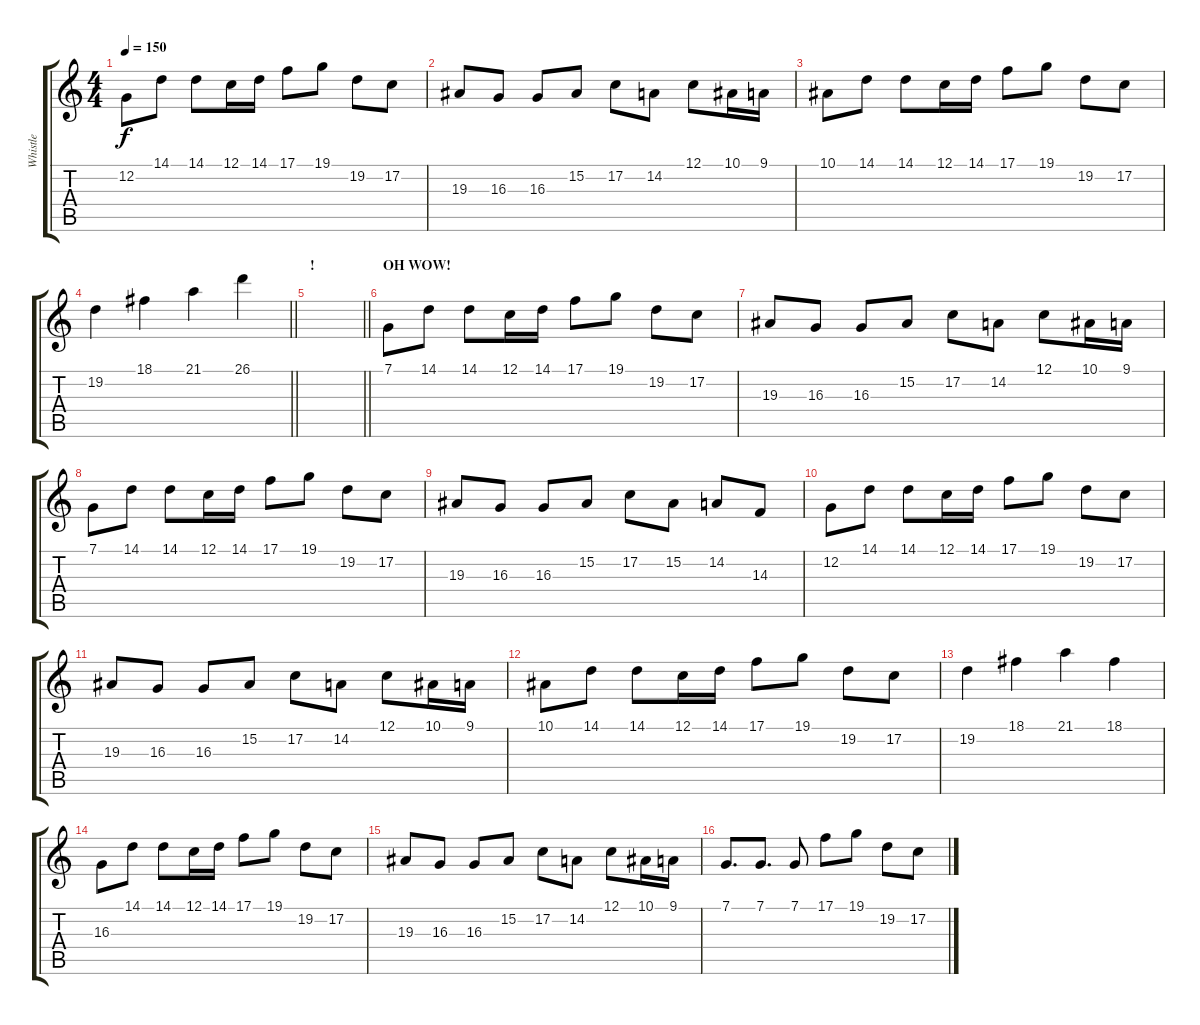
\track ("Whistle" "Whistle") {instrument recorder}
\staff {score tabs}
\tuning (C4 G3 Eb3 Bb2 F2 C2) {hide}
\ts (4 4)
\tempo 150
\clef g2
\ks c
12.2.8{dy f} 14.1.8 14.1.8 12.1.16 14.1.16 17.1.8 19.1.8 19.2.8 17.2.8 |
19.3.8 16.3.8 16.3.8 15.2.8 17.2.8 14.2.8 12.1.8 10.1.16 9.1.16 |
10.1.8 14.1.8 14.1.8 12.1.16 14.1.16 17.1.8 19.1.8 19.2.8 17.2.8 |
\barLineRight lightlight
19.2.4 18.1.4 21.1.4 26.1.4 |
\section ("" "!")
\barLineRight lightlight
|
\section ("" "OH WOW!")
7.1.8 14.1.8 14.1.8 12.1.16 14.1.16 17.1.8 19.1.8 19.2.8 17.2.8 |
19.3.8 16.3.8 16.3.8 15.2.8 17.2.8 14.2.8 12.1.8 10.1.16 9.1.16 |
7.1.8 14.1.8 14.1.8 12.1.16 14.1.16 17.1.8 19.1.8 19.2.8 17.2.8 |
19.3.8 16.3.8 16.3.8 15.2.8 17.2.8 15.2.8 14.2.8 14.3.8 |
12.2.8 14.1.8 14.1.8 12.1.16 14.1.16 17.1.8 19.1.8 19.2.8 17.2.8 |
19.3.8 16.3.8 16.3.8 15.2.8 17.2.8 14.2.8 12.1.8 10.1.16 9.1.16 |
10.1.8 14.1.8 14.1.8 12.1.16 14.1.16 17.1.8 19.1.8 19.2.8 17.2.8 |
19.2.4 18.1.4 21.1.4 18.1.4 |
16.3.8 14.1.8 14.1.8 12.1.16 14.1.16 17.1.8 19.1.8 19.2.8 17.2.8 |
19.3.8 16.3.8 16.3.8 15.2.8 17.2.8 14.2.8 12.1.8 10.1.16 9.1.16 |
7.1.8{d} 7.1.8{d} 7.1.8 17.1.8 19.1.8 19.2.8 17.2.8
